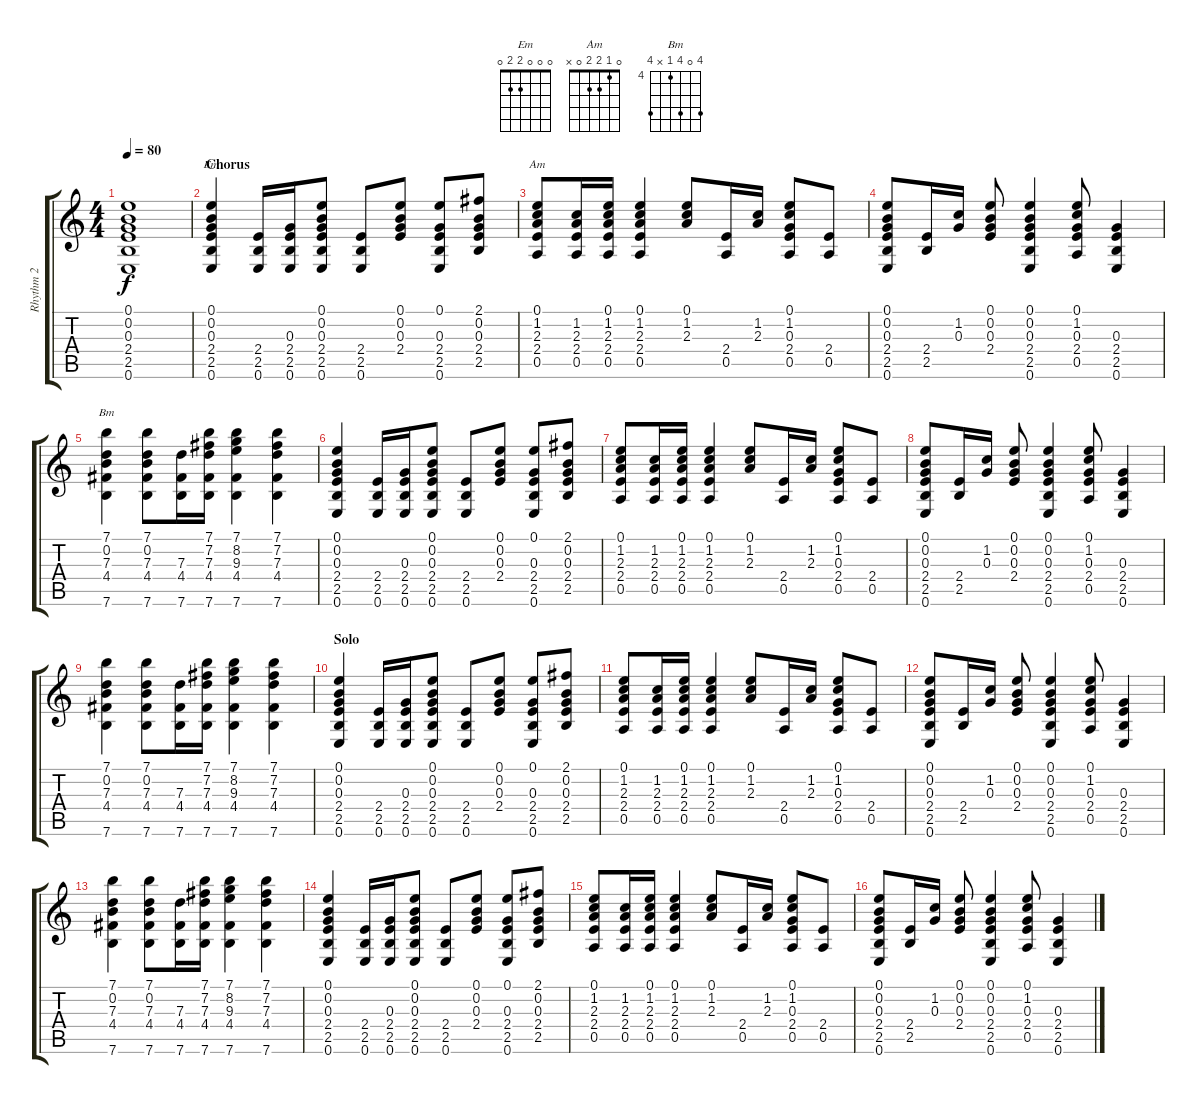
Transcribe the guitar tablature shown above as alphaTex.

\track ("Rhythm 2" "Rhythm 2") {instrument acousticguitarsteel}
\staff {score tabs}
\tuning (E4 B3 G3 D3 A2 E2) {hide}
\chord ("Em" 0 0 0 2 2 0)
\chord ("Am" 0 1 2 2 0 x)
\chord ("Bm" 7 0 7 4 x 7) {firstfret 4}
\ts (4 4)
\tempo 80
\clef g2
\ks c
(0.1{t} 0.2{t} 0.3{t} 2.4{t} 2.5{t} 0.6{t}).1{dy f} |
\section ("" "Chorus")
(0.1 0.2 0.3 2.4 2.5 0.6).4{ch "Em"} (2.4 2.5 0.6).16 (0.3 2.4 2.5 0.6).16 (0.1 0.2 0.3 2.4 2.5 0.6).8 (2.4 2.5 0.6).8 (0.1 0.2 0.3 2.4).8 (0.1 0.3 2.4 2.5 0.6).8 (2.1 0.2 0.3 2.4 2.5).8 |
(0.1 1.2 2.3 2.4 0.5).8{ch "Am"} (1.2 2.3 2.4 0.5).16 (0.1 1.2 2.3 2.4 0.5).16 (0.1 1.2 2.3 2.4 0.5).4 (0.1 1.2 2.3).8 (2.4 0.5).16 (1.2 2.3).16 (0.1 1.2 0.3 2.4 0.5).8 (2.4 0.5).8 |
(0.1 0.2 0.3 2.4 2.5 0.6).8 (2.4 2.5).16 (1.2 0.3).16 (0.1 0.2 0.3 2.4).8 (0.1 0.2 0.3 2.4 2.5 0.6).4 (0.1 1.2 0.3 2.4 0.5).8 (0.3 2.4 2.5 0.6).4 |
(7.1 0.2 7.3 4.4 7.6).4{ch "Bm"} (7.1 0.2 7.3 4.4 7.6).8 (7.3 4.4 7.6).16 (7.1 7.2 7.3 4.4 7.6).16 (7.1 8.2 9.3 4.4 7.6).4 (7.1 7.2 7.3 4.4 7.6).4 |
(0.1 0.2 0.3 2.4 2.5 0.6).4 (2.4 2.5 0.6).16 (0.3 2.4 2.5 0.6).16 (0.1 0.2 0.3 2.4 2.5 0.6).8 (2.4 2.5 0.6).8 (0.1 0.2 0.3 2.4).8 (0.1 0.3 2.4 2.5 0.6).8 (2.1 0.2 0.3 2.4 2.5).8 |
(0.1 1.2 2.3 2.4 0.5).8 (1.2 2.3 2.4 0.5).16 (0.1 1.2 2.3 2.4 0.5).16 (0.1 1.2 2.3 2.4 0.5).4 (0.1 1.2 2.3).8 (2.4 0.5).16 (1.2 2.3).16 (0.1 1.2 0.3 2.4 0.5).8 (2.4 0.5).8 |
(0.1 0.2 0.3 2.4 2.5 0.6).8 (2.4 2.5).16 (1.2 0.3).16 (0.1 0.2 0.3 2.4).8 (0.1 0.2 0.3 2.4 2.5 0.6).4 (0.1 1.2 0.3 2.4 0.5).8 (0.3 2.4 2.5 0.6).4 |
(7.1 0.2 7.3 4.4 7.6).4 (7.1 0.2 7.3 4.4 7.6).8 (7.3 4.4 7.6).16 (7.1 7.2 7.3 4.4 7.6).16 (7.1 8.2 9.3 4.4 7.6).4 (7.1 7.2 7.3 4.4 7.6).4 |
\section ("" "Solo")
(0.1 0.2 0.3 2.4 2.5 0.6).4 (2.4 2.5 0.6).16 (0.3 2.4 2.5 0.6).16 (0.1 0.2 0.3 2.4 2.5 0.6).8 (2.4 2.5 0.6).8 (0.1 0.2 0.3 2.4).8 (0.1 0.3 2.4 2.5 0.6).8 (2.1 0.2 0.3 2.4 2.5).8 |
(0.1 1.2 2.3 2.4 0.5).8 (1.2 2.3 2.4 0.5).16 (0.1 1.2 2.3 2.4 0.5).16 (0.1 1.2 2.3 2.4 0.5).4 (0.1 1.2 2.3).8 (2.4 0.5).16 (1.2 2.3).16 (0.1 1.2 0.3 2.4 0.5).8 (2.4 0.5).8 |
(0.1 0.2 0.3 2.4 2.5 0.6).8 (2.4 2.5).16 (1.2 0.3).16 (0.1 0.2 0.3 2.4).8 (0.1 0.2 0.3 2.4 2.5 0.6).4 (0.1 1.2 0.3 2.4 0.5).8 (0.3 2.4 2.5 0.6).4 |
(7.1 0.2 7.3 4.4 7.6).4 (7.1 0.2 7.3 4.4 7.6).8 (7.3 4.4 7.6).16 (7.1 7.2 7.3 4.4 7.6).16 (7.1 8.2 9.3 4.4 7.6).4 (7.1 7.2 7.3 4.4 7.6).4 |
(0.1 0.2 0.3 2.4 2.5 0.6).4 (2.4 2.5 0.6).16 (0.3 2.4 2.5 0.6).16 (0.1 0.2 0.3 2.4 2.5 0.6).8 (2.4 2.5 0.6).8 (0.1 0.2 0.3 2.4).8 (0.1 0.3 2.4 2.5 0.6).8 (2.1 0.2 0.3 2.4 2.5).8 |
(0.1 1.2 2.3 2.4 0.5).8 (1.2 2.3 2.4 0.5).16 (0.1 1.2 2.3 2.4 0.5).16 (0.1 1.2 2.3 2.4 0.5).4 (0.1 1.2 2.3).8 (2.4 0.5).16 (1.2 2.3).16 (0.1 1.2 0.3 2.4 0.5).8 (2.4 0.5).8 |
(0.1 0.2 0.3 2.4 2.5 0.6).8 (2.4 2.5).16 (1.2 0.3).16 (0.1 0.2 0.3 2.4).8 (0.1 0.2 0.3 2.4 2.5 0.6).4 (0.1 1.2 0.3 2.4 0.5).8 (0.3 2.4 2.5 0.6).4
